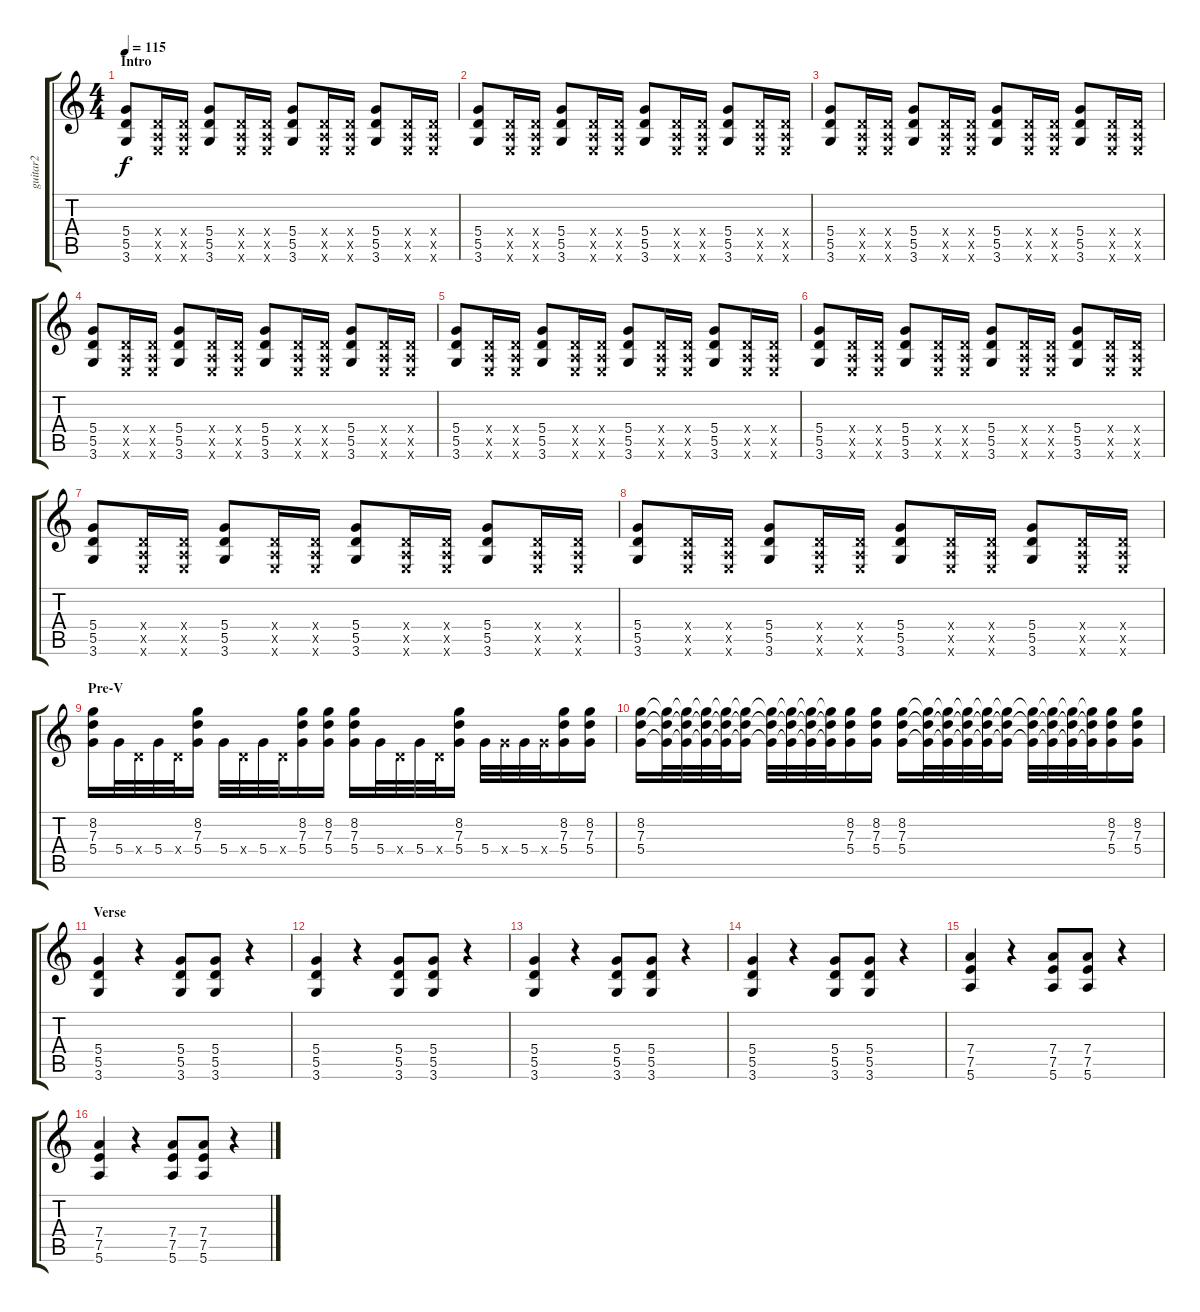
\track ("guitar2" "guitar2") {instrument overdrivenguitar}
\staff {score tabs}
\tuning (E4 B3 G3 D3 A2 E2) {hide}
\ts (4 4)
\section ("" "Intro")
\tempo 115
\clef g2
\ks c
(5.4 5.5 3.6).8{dy f instrument overdrivenguitar} (0.4{x} 0.5{x} 0.6{x}).16 (0.4{x} 0.5{x} 0.6{x}).16 (5.4 5.5 3.6).8 (0.4{x} 0.5{x} 0.6{x}).16 (0.4{x} 0.5{x} 0.6{x}).16 (5.4 5.5 3.6).8 (0.4{x} 0.5{x} 0.6{x}).16 (0.4{x} 0.5{x} 0.6{x}).16 (5.4 5.5 3.6).8 (0.4{x} 0.5{x} 0.6{x}).16 (0.4{x} 0.5{x} 0.6{x}).16 |
(5.4 5.5 3.6).8 (0.4{x} 0.5{x} 0.6{x}).16 (0.4{x} 0.5{x} 0.6{x}).16 (5.4 5.5 3.6).8 (0.4{x} 0.5{x} 0.6{x}).16 (0.4{x} 0.5{x} 0.6{x}).16 (5.4 5.5 3.6).8 (0.4{x} 0.5{x} 0.6{x}).16 (0.4{x} 0.5{x} 0.6{x}).16 (5.4 5.5 3.6).8 (0.4{x} 0.5{x} 0.6{x}).16 (0.4{x} 0.5{x} 0.6{x}).16 |
(5.4 5.5 3.6).8 (0.4{x} 0.5{x} 0.6{x}).16 (0.4{x} 0.5{x} 0.6{x}).16 (5.4 5.5 3.6).8 (0.4{x} 0.5{x} 0.6{x}).16 (0.4{x} 0.5{x} 0.6{x}).16 (5.4 5.5 3.6).8 (0.4{x} 0.5{x} 0.6{x}).16 (0.4{x} 0.5{x} 0.6{x}).16 (5.4 5.5 3.6).8 (0.4{x} 0.5{x} 0.6{x}).16 (0.4{x} 0.5{x} 0.6{x}).16 |
(5.4 5.5 3.6).8 (0.4{x} 0.5{x} 0.6{x}).16 (0.4{x} 0.5{x} 0.6{x}).16 (5.4 5.5 3.6).8 (0.4{x} 0.5{x} 0.6{x}).16 (0.4{x} 0.5{x} 0.6{x}).16 (5.4 5.5 3.6).8 (0.4{x} 0.5{x} 0.6{x}).16 (0.4{x} 0.5{x} 0.6{x}).16 (5.4 5.5 3.6).8 (0.4{x} 0.5{x} 0.6{x}).16 (0.4{x} 0.5{x} 0.6{x}).16 |
(5.4 5.5 3.6).8 (0.4{x} 0.5{x} 0.6{x}).16 (0.4{x} 0.5{x} 0.6{x}).16 (5.4 5.5 3.6).8 (0.4{x} 0.5{x} 0.6{x}).16 (0.4{x} 0.5{x} 0.6{x}).16 (5.4 5.5 3.6).8 (0.4{x} 0.5{x} 0.6{x}).16 (0.4{x} 0.5{x} 0.6{x}).16 (5.4 5.5 3.6).8 (0.4{x} 0.5{x} 0.6{x}).16 (0.4{x} 0.5{x} 0.6{x}).16 |
(5.4 5.5 3.6).8 (0.4{x} 0.5{x} 0.6{x}).16 (0.4{x} 0.5{x} 0.6{x}).16 (5.4 5.5 3.6).8 (0.4{x} 0.5{x} 0.6{x}).16 (0.4{x} 0.5{x} 0.6{x}).16 (5.4 5.5 3.6).8 (0.4{x} 0.5{x} 0.6{x}).16 (0.4{x} 0.5{x} 0.6{x}).16 (5.4 5.5 3.6).8 (0.4{x} 0.5{x} 0.6{x}).16 (0.4{x} 0.5{x} 0.6{x}).16 |
(5.4 5.5 3.6).8 (0.4{x} 0.5{x} 0.6{x}).16 (0.4{x} 0.5{x} 0.6{x}).16 (5.4 5.5 3.6).8 (0.4{x} 0.5{x} 0.6{x}).16 (0.4{x} 0.5{x} 0.6{x}).16 (5.4 5.5 3.6).8 (0.4{x} 0.5{x} 0.6{x}).16 (0.4{x} 0.5{x} 0.6{x}).16 (5.4 5.5 3.6).8 (0.4{x} 0.5{x} 0.6{x}).16 (0.4{x} 0.5{x} 0.6{x}).16 |
(5.4 5.5 3.6).8 (0.4{x} 0.5{x} 0.6{x}).16 (0.4{x} 0.5{x} 0.6{x}).16 (5.4 5.5 3.6).8 (0.4{x} 0.5{x} 0.6{x}).16 (0.4{x} 0.5{x} 0.6{x}).16 (5.4 5.5 3.6).8 (0.4{x} 0.5{x} 0.6{x}).16 (0.4{x} 0.5{x} 0.6{x}).16 (5.4 5.5 3.6).8 (0.4{x} 0.5{x} 0.6{x}).16 (0.4{x} 0.5{x} 0.6{x}).16 |
\section ("" "Pre-V")
(8.2 7.3 5.4).16 5.4.32 0.4{x}.32 5.4.32 0.4{x}.32 (8.2 7.3 5.4).16 5.4.32 0.4{x}.32 5.4.32 0.4{x}.32 (8.2 7.3 5.4).16 (8.2 7.3 5.4).16 (8.2 7.3 5.4).16 5.4.32 0.4{x}.32 5.4.32 0.4{x}.32 (8.2 7.3 5.4).16 5.4.32 5.4{x}.32 5.4.32 5.4{x}.32 (8.2 7.3 5.4).16 (8.2 7.3 5.4).16 |
(8.2 7.3 5.4).16 (8.2{t} 7.3{t} 5.4{t}).32 (8.2{t} 7.3{t} 5.4{t}).32 (8.2{t} 7.3{t} 5.4{t}).32 (8.2{t} 7.3{t} 5.4{t}).32 (8.2{t} 7.3{t} 5.4{t}).16 (8.2{t} 7.3{t} 5.4{t}).32 (8.2{t} 7.3{t} 5.4{t}).32 (8.2{t} 7.3{t} 5.4{t}).32 (8.2{t} 7.3{t} 5.4{t}).32 (8.2 7.3 5.4).16 (8.2 7.3 5.4).16 (8.2 7.3 5.4).16 (8.2{t} 7.3{t} 5.4{t}).32 (8.2{t} 7.3{t} 5.4{t}).32 (8.2{t} 7.3{t} 5.4{t}).32 (8.2{t} 7.3{t} 5.4{t}).32 (8.2{t} 7.3{t} 5.4{t}).16 (8.2{t} 7.3{t} 5.4{t}).32 (8.2{t} 7.3{t} 5.4{t}).32 (8.2{t} 7.3{t} 5.4{t}).32 (8.2{t} 7.3{t} 5.4{t}).32 (8.2 7.3 5.4).16 (8.2 7.3 5.4).16 |
\section ("" "Verse")
(5.4 5.5 3.6).4 r.4 (5.4 5.5 3.6).8 (5.4 5.5 3.6).8 r.4 |
(5.4 5.5 3.6).4 r.4 (5.4 5.5 3.6).8 (5.4 5.5 3.6).8 r.4 |
(5.4 5.5 3.6).4 r.4 (5.4 5.5 3.6).8 (5.4 5.5 3.6).8 r.4 |
(5.4 5.5 3.6).4 r.4 (5.4 5.5 3.6).8 (5.4 5.5 3.6).8 r.4 |
(7.4 7.5 5.6).4 r.4 (7.4 7.5 5.6).8 (7.4 7.5 5.6).8 r.4 |
(7.4 7.5 5.6).4 r.4 (7.4 7.5 5.6).8 (7.4 7.5 5.6).8 r.4
